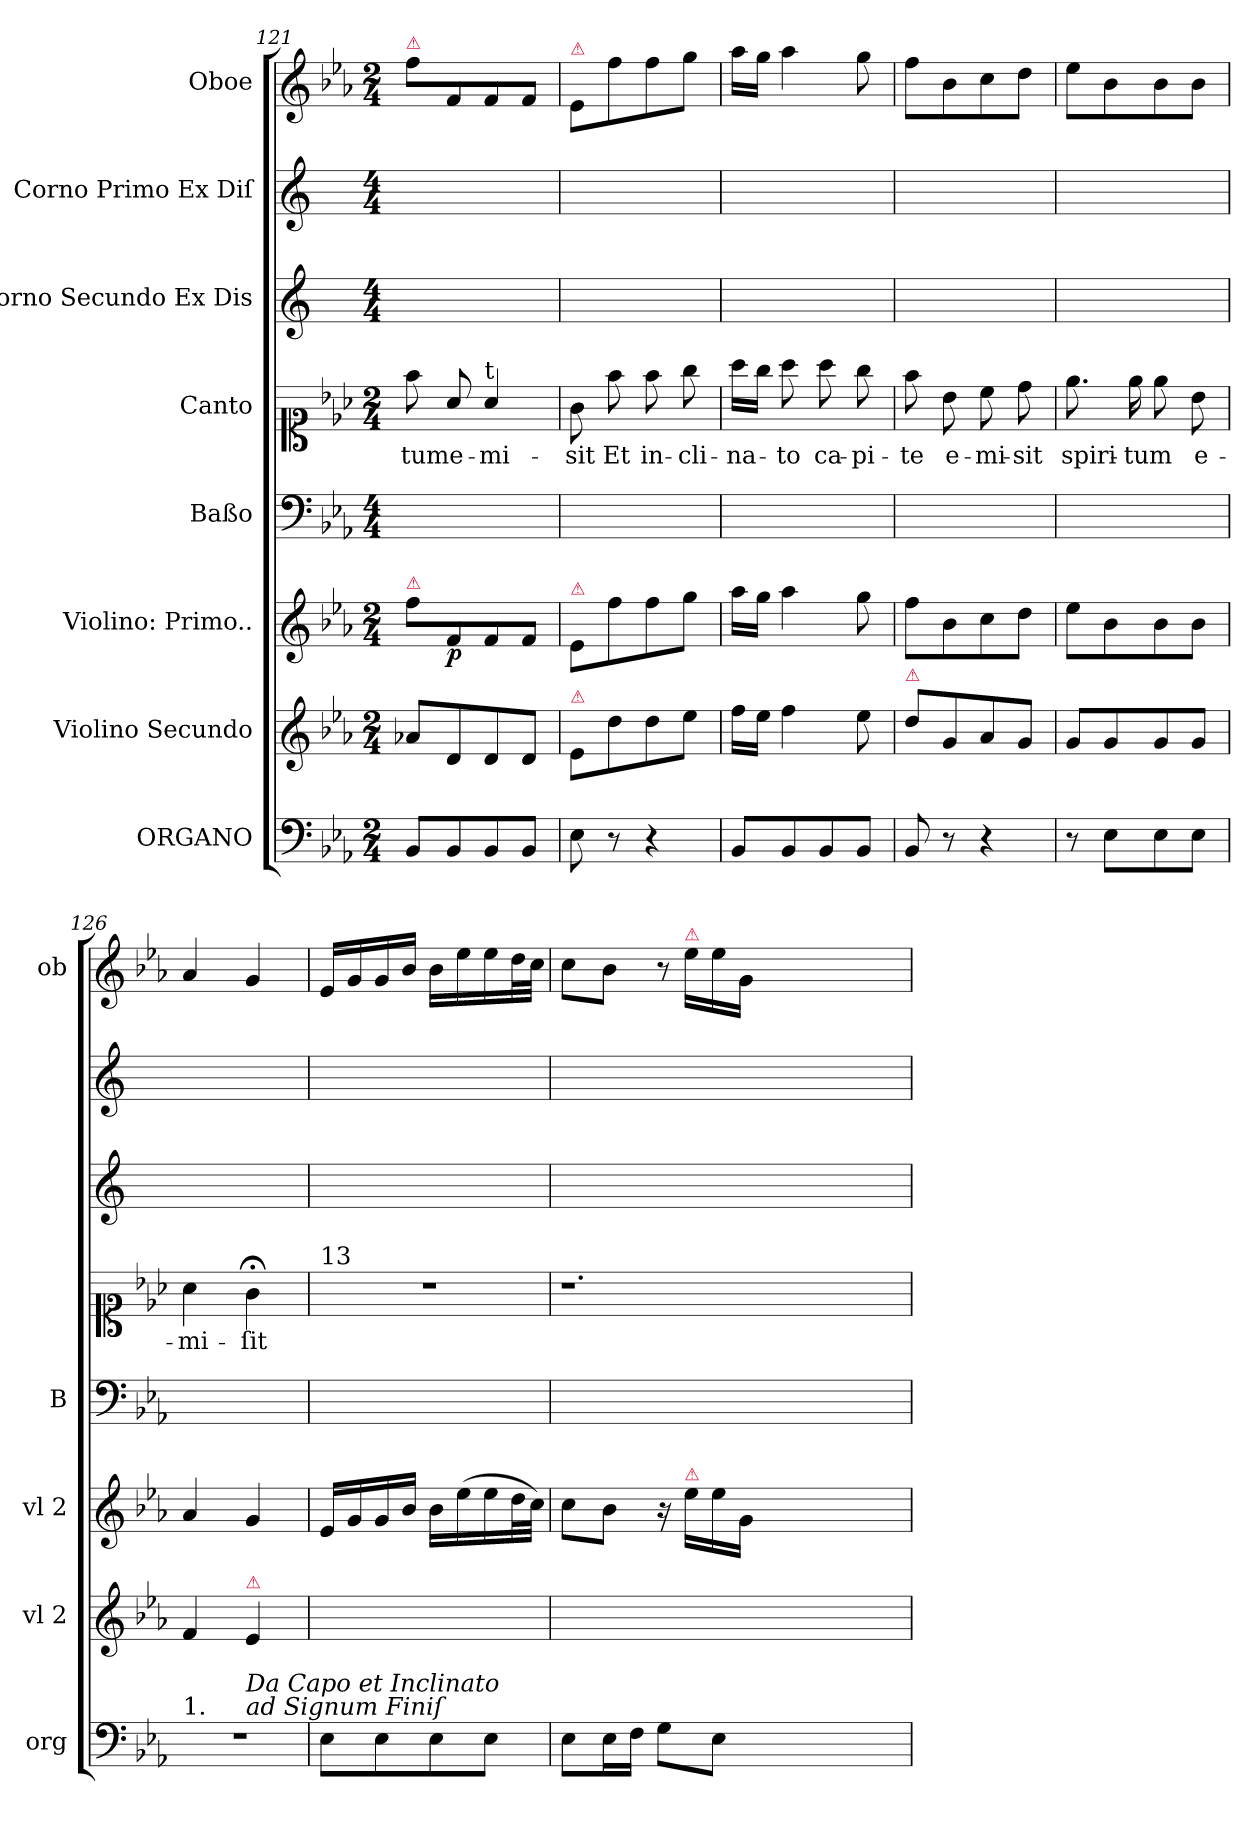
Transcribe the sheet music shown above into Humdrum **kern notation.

**kern	**kern	**kern	**dynam	**kern	**kern	**text	**kern	**kern	**kern
*part8	*part7	*part6	*part6	*part5	*part4	*part4	*part3	*part2	*part1
*staff8	*staff7	*staff6	*staff6	*staff5	*staff4	*staff4	*staff3	*staff2	*staff1
*I"ORGANO	*I"Violino Secundo	*I"Violino: Primo..	*	*I"Baßo	*I"Canto	*	*I"Corno Secundo Ex Dis	*I"Corno Primo Ex Diſ	*I"Oboe
*I'org	*I'vl 2	*I'vl 2	*	*I'B	*	*	*	*	*I'ob
*clefF4	*clefG2	*clefG2	*	*clefF4	*clefC1	*	*clefG2	*clefG2	*clefG2
*	*	*	*	*	*	*	*ITrd5c9	*ITrd5c9	*
*k[b-e-a-]	*k[b-e-a-]	*k[b-e-a-]	*	*k[b-e-a-]	*k[b-e-a-]	*	*k[b-e-a-]	*k[b-e-a-]	*k[b-e-a-]
*	*E-:	*E-:	*	*E-:	*E-:	*	*E-:	*E-:	*E-:
*M2/4	*M2/4	*M2/4	*	*M4/4	*M2/4	*	*M4/4	*M4/4	*M2/4
=121	=121	=121	=121	=121	=121	=121	=121	=121	=121
!	!	!	!	!	!	!	!	!	!LO:TX:a:color=crimson:t=⚠
!	!	!LO:TX:a:color=crimson:t=⚠	!	!	!	!	!	!	!
8BB-/L	8a-X/L	8ff\L	.	2ryy	8ff\	-tum	2ryy	2ryy	8ff\L
!	!	!	!LO:DY:b	!	!	!	!	!	!
8BB-/	8d/	8f/	p.	.	8a-/	e-	.	.	8f/
!	!	!	!	!	!LO:TX:a:t=t	!	!	!	!
8BB-/	8d/	8f/	.	.	4a-/	-mi-	.	.	8f/
8BB-/J	8d/J	8f/J	.	.	.	.	.	.	8f/J
=122	=122	=122	=122	=122	=122	=122	=122	=122	=122
!	!	!	!	!	!	!	!	!	!LO:TX:a:color=crimson:t=⚠
!	!	!LO:TX:a:color=crimson:t=⚠	!	!	!	!	!	!	!
!	!LO:TX:a:color=crimson:t=⚠	!	!	!	!	!	!	!	!
8E-\	8e-/L	8e-/L	.	2ryy	8g\	-sit	2ryy	2ryy	8e-/L
8r	8dd\	8ff\	.	.	8ff\	Et	.	.	8ff\
4r	8dd\	8ff\	.	.	8ff\	in-	.	.	8ff\
.	8ee-\J	8gg\J	.	.	8gg\	-cli-	.	.	8gg\J
=123	=123	=123	=123	=123	=123	=123	=123	=123	=123
8BB-/L	16ff\LL	16aa-\LL	.	2ryy	16aa-\LL	-na-	2ryy	2ryy	16aa-\LL
.	16ee-\JJ	16gg\JJ	.	.	16gg\JJ	.	.	.	16gg\JJ
8BB-/	4ff\	4aa-\	.	.	8aa-\	-to	.	.	4aa-\
8BB-/	.	.	.	.	8aa-\	ca-	.	.	.
8BB-/J	8ee-\	8gg\	.	.	8gg\	-pi-	.	.	8gg\
=124	=124	=124	=124	=124	=124	=124	=124	=124	=124
!	!LO:TX:a:color=crimson:t=⚠	!	!	!	!	!	!	!	!
8BB-/	8dd\L	8ff\L	.	2ryy	8ff\	-te	2ryy	2ryy	8ff\L
8r	8g/	8b-\	.	.	8b-\	e-	.	.	8b-\
4r	8a-/	8cc\	.	.	8cc\	-mi-	.	.	8cc\
.	8g/J	8dd\J	.	.	8dd\	-sit	.	.	8dd\J
=125	=125	=125	=125	=125	=125	=125	=125	=125	=125
8r	8g/L	8ee-\L	.	2ryy	8.ee-\	spiri-	2ryy	2ryy	8ee-\L
8E-\L	8g/	8b-\	.	.	.	.	.	.	8b-\
.	.	.	.	.	16ee-\	-tum	.	.	.
8E-\	8g/	8b-\	.	.	8ee-\	.	.	.	8b-\
8E-\J	8g/J	8b-\J	.	.	8b-\	e-	.	.	8b-\J
=126	=126	=126	=126	=126	=126	=126	=126	=126	=126
!LO:TX:a:t=1.	!	!	!	!	!	!	!	!	!
2r	4f/	4a-/	.	2ryy	4a-\	-mi-	2ryy	2ryy	4a-/
!	!LO:TX:b:i:t=Da Capo et Inclinato \nad Signum Finiſ	!	!	!	!	!	!	!	!
!	!LO:TX:a:color=crimson:t=⚠	!	!	!	!	!	!	!	!
.	4e-/	4g/	.	.	4g;<\	-ſit	.	.	4g/
=127	=127	=127	=127	=127	=127	=127	=127	=127	=127
!	!	!	!	!	!LO:TX:a:t=13	!	!	!	!
!	!	!	!LO:DY:b	!	!	!	!	!	!
8E-\L	16G/LLyy	16e-/LL	for	2ryy	2r	.	2ryy	2ryy	16e-/LL
.	16B-/yy	16g/	.	.	.	.	.	.	16g/
8E-\	16B-/yy	16g/	.	.	.	.	.	.	16g/
.	16d/JJyy	16b-/JJ	.	.	.	.	.	.	16b-/JJ
8E-\	16e-/LLyy	16b-\LL	.	.	.	.	.	.	16b-\LL
.	16g/yy	(16ee-\	.	.	.	.	.	.	16ee-\
8E-\J	16g/yy	16ee-\	.	.	.	.	.	.	16ee-\
.	16a-/JJyy	32dd\L	.	.	.	.	.	.	32dd\L
.	.	32cc\JJJ)	.	.	.	.	.	.	32cc\JJJ
=128	=128	=128	=128	=128	=128	=128	=128	=128	=128
8E-\L	8a-/Lyy	8cc\L	.	2ryy	1.r	.	2ryy	2ryy	8cc\L
16E-\L	8g/Jyy	8b-\J	.	.	.	.	.	.	8b-\J
16F\JJ	.	.	.	.	.	.	.	.	.
!	!	!	!	!	!	!	!	!	!LO:N:vis=8
8G\L	8ryy	16r	.	.	.	.	.	.	16r
!	!	!	!	!	!	!	!	!	!LO:TX:a:color=crimson:t=⚠
!	!	!LO:TX:a:color=crimson:t=⚠	!	!	!	!	!	!	!
.	.	16ee-\LL	.	.	.	.	.	.	16ee-\LL
8E-\J	16g/LLyy	16ee-\	.	.	.	.	.	.	16ee-\
.	16f/JJyy	16g/JJ	.	.	.	.	.	.	16g/JJ
1ryy	1ryy	1ryy	.	1ryy	.	.	1ryy	1ryy	1ryy
=	=	=	=	=	=	=	=	=	=
*-	*-	*-	*-	*-	*-	*-	*-	*-	*-
